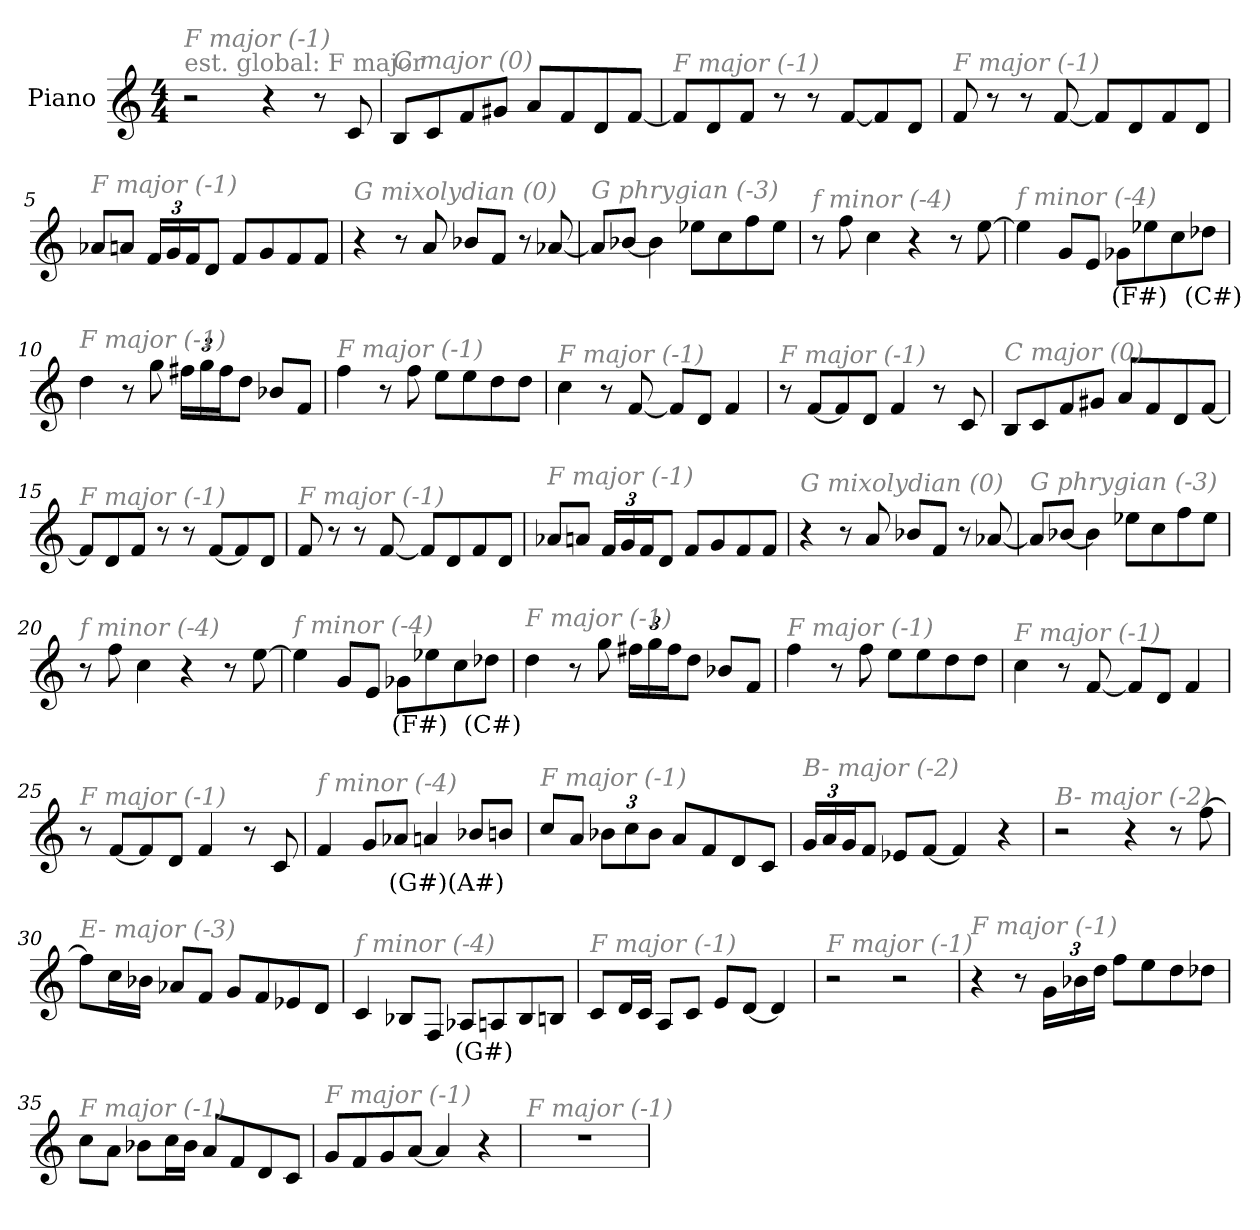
**kern	**text
*part1	*part1
*staff1	*staff1
*I"Piano	*
*I'Pno	*
*clefG2	*
*k[]	*
*M4/4	*
*MM165	*
=1	=1
!LO:TX:a:color=#808080:t=est. global&colon; F major	!
!LO:TX:i:color=#808080:t=F major (-1)	!
2r	.
4r	.
8r	.
8c/	.
=2	=2
!LO:TX:i:color=#808080:t=C major (0)	!
8B/L	.
8c/	.
8f/	.
8g#X/J	.
8a/L	.
8f/	.
8d/	.
[8f/J	.
=3	=3
!LO:TX:i:color=#808080:t=F major (-1)	!
8f/L]	.
8d/	.
8f/J	.
8r	.
8r	.
[8f/L	.
8f/]	.
8d/J	.
=4	=4
!LO:TX:i:color=#808080:t=F major (-1)	!
8f/	.
8r	.
8r	.
[8f/	.
8f/L]	.
8d/	.
8f/	.
8d/J	.
!!LO:LB:g=z
=5	=5
!LO:TX:i:color=#808080:t=F major (-1)	!
8a-X/L	.
8an/J	.
*Xbrackettup	*
24f/LL	.
24g/	.
24f/J	.
8d/J	.
8f/L	.
8g/	.
8f/	.
8f/J	.
=6	=6
!LO:TX:i:color=#808080:t=G mixolydian (0)	!
4r	.
8r	.
8a/	.
8b-X/L	.
8f/J	.
8r	.
[8a-X/	.
=7	=7
!LO:TX:i:color=#808080:t=G phrygian (-3)	!
8a-/L]	.
[8b-X/J	.
4b-\]	.
8ee-X\L	.
8cc\	.
8ff\	.
8ee-\J	.
=8	=8
!LO:TX:i:color=#808080:t=f minor (-4)	!
8r	.
8ff\	.
4cc\	.
4r	.
8r	.
[8ee\	.
!!LO:LB:g=z
=9	=9
!LO:TX:i:color=#808080:t=f minor (-4)	!
4ee\]	.
8g/L	.
8e/J	.
8g-Xi\L	(F#)
8ee-X\	.
8cc\	.
8dd-Xi\J	(C#)
=10	=10
!LO:TX:i:color=#808080:t=F major (-1)	!
4dd\	.
8r	.
8gg\	.
24ff#X\LL	.
24gg\	.
24ff#\J	.
8dd\J	.
8b-X/L	.
8f/J	.
=11	=11
!LO:TX:i:color=#808080:t=F major (-1)	!
4ff\	.
8r	.
8ff\	.
8ee\L	.
8ee\	.
8dd\	.
8dd\J	.
=12	=12
!LO:TX:i:color=#808080:t=F major (-1)	!
4cc\	.
8r	.
[8f/	.
8f/L]	.
8d/J	.
4f/	.
!!LO:LB:g=z
=13	=13
!LO:TX:i:color=#808080:t=F major (-1)	!
8r	.
[8f/L	.
8f/]	.
8d/J	.
4f/	.
8r	.
8c/	.
=14	=14
!LO:TX:i:color=#808080:t=C major (0)	!
8B/L	.
8c/	.
8f/	.
8g#X/J	.
8a/L	.
8f/	.
8d/	.
[8f/J	.
=15	=15
!LO:TX:i:color=#808080:t=F major (-1)	!
8f/L]	.
8d/	.
8f/J	.
8r	.
8r	.
[8f/L	.
8f/]	.
8d/J	.
=16	=16
!LO:TX:i:color=#808080:t=F major (-1)	!
8f/	.
8r	.
8r	.
[8f/	.
8f/L]	.
8d/	.
8f/	.
8d/J	.
!!LO:LB:g=z
=17	=17
!LO:TX:i:color=#808080:t=F major (-1)	!
8a-X/L	.
8an/J	.
24f/LL	.
24g/	.
24f/J	.
8d/J	.
8f/L	.
8g/	.
8f/	.
8f/J	.
=18	=18
!LO:TX:i:color=#808080:t=G mixolydian (0)	!
4r	.
8r	.
8a/	.
8b-X/L	.
8f/J	.
8r	.
[8a-X/	.
=19	=19
!LO:TX:i:color=#808080:t=G phrygian (-3)	!
8a-/L]	.
[8b-X/J	.
4b-\]	.
8ee-X\L	.
8cc\	.
8ff\	.
8ee-\J	.
=20	=20
!LO:TX:i:color=#808080:t=f minor (-4)	!
8r	.
8ff\	.
4cc\	.
4r	.
8r	.
[8ee\	.
!!LO:LB:g=z
=21	=21
!LO:TX:i:color=#808080:t=f minor (-4)	!
4ee\]	.
8g/L	.
8e/J	.
8g-Xi\L	(F#)
8ee-X\	.
8cc\	.
8dd-Xi\J	(C#)
=22	=22
!LO:TX:i:color=#808080:t=F major (-1)	!
4dd\	.
8r	.
8gg\	.
24ff#X\LL	.
24gg\	.
24ff#\J	.
8dd\J	.
8b-X/L	.
8f/J	.
=23	=23
!LO:TX:i:color=#808080:t=F major (-1)	!
4ff\	.
8r	.
8ff\	.
8ee\L	.
8ee\	.
8dd\	.
8dd\J	.
=24	=24
!LO:TX:i:color=#808080:t=F major (-1)	!
4cc\	.
8r	.
[8f/	.
8f/L]	.
8d/J	.
4f/	.
!!LO:LB:g=z
=25	=25
!LO:TX:i:color=#808080:t=F major (-1)	!
8r	.
[8f/L	.
8f/]	.
8d/J	.
4f/	.
8r	.
8c/	.
=26	=26
!LO:TX:i:color=#808080:t=f minor (-4)	!
4f/	.
8g/L	.
8a-Xi/J	(G#)
4a/	.
8b-Xi/L	(A#)
8b/J	.
=27	=27
!LO:TX:i:color=#808080:t=F major (-1)	!
8cc/L	.
8a/J	.
12b-X\L	.
12cc\	.
12b-\J	.
8a/L	.
8f/	.
8d/	.
8c/J	.
=28	=28
!LO:TX:i:color=#808080:t=B- major (-2)	!
24g/LL	.
24a/	.
24g/J	.
8f/J	.
8e-X/L	.
[8f/J	.
4f/]	.
4r	.
=29	=29
!LO:TX:i:color=#808080:t=B- major (-2)	!
2r	.
4r	.
8r	.
[8ff\	.
!!LO:LB:g=z
=30	=30
!LO:TX:i:color=#808080:t=E- major (-3)	!
8ff\L]	.
16cc\L	.
16b-X\JJ	.
8a-X/L	.
8f/J	.
8g/L	.
8f/	.
8e-X/	.
8d/J	.
=31	=31
!LO:TX:i:color=#808080:t=f minor (-4)	!
4c/	.
8B-X/L	.
8F/J	.
8A-Xi/L	(G#)
8A/	.
8B-/	.
8Bn/J	.
=32	=32
!LO:TX:i:color=#808080:t=F major (-1)	!
8c/L	.
16d/L	.
16c/JJ	.
8A/L	.
8c/J	.
8e/L	.
[8d/J	.
4d/]	.
=33	=33
!LO:TX:i:color=#808080:t=F major (-1)	!
2r	.
2r	.
!!LO:LB:g=z
=34	=34
!LO:TX:i:color=#808080:t=F major (-1)	!
4r	.
8r	.
24g\LL	.
24b-X\	.
24dd\JJ	.
8ff\L	.
8ee\	.
8dd\	.
8dd-X\J	.
=35	=35
!LO:TX:i:color=#808080:t=F major (-1)	!
8cc\L	.
8a\J	.
8b-X\L	.
16cc\L	.
16b-\JJ	.
8a/L	.
8f/	.
8d/	.
8c/J	.
=36	=36
!LO:TX:i:color=#808080:t=F major (-1)	!
8g/L	.
8f/	.
8g/	.
[8a/J	.
4a/]	.
4r	.
=37	=37
!LO:TX:i:color=#808080:t=F major (-1)	!
1r	.
=	=
*-	*-
